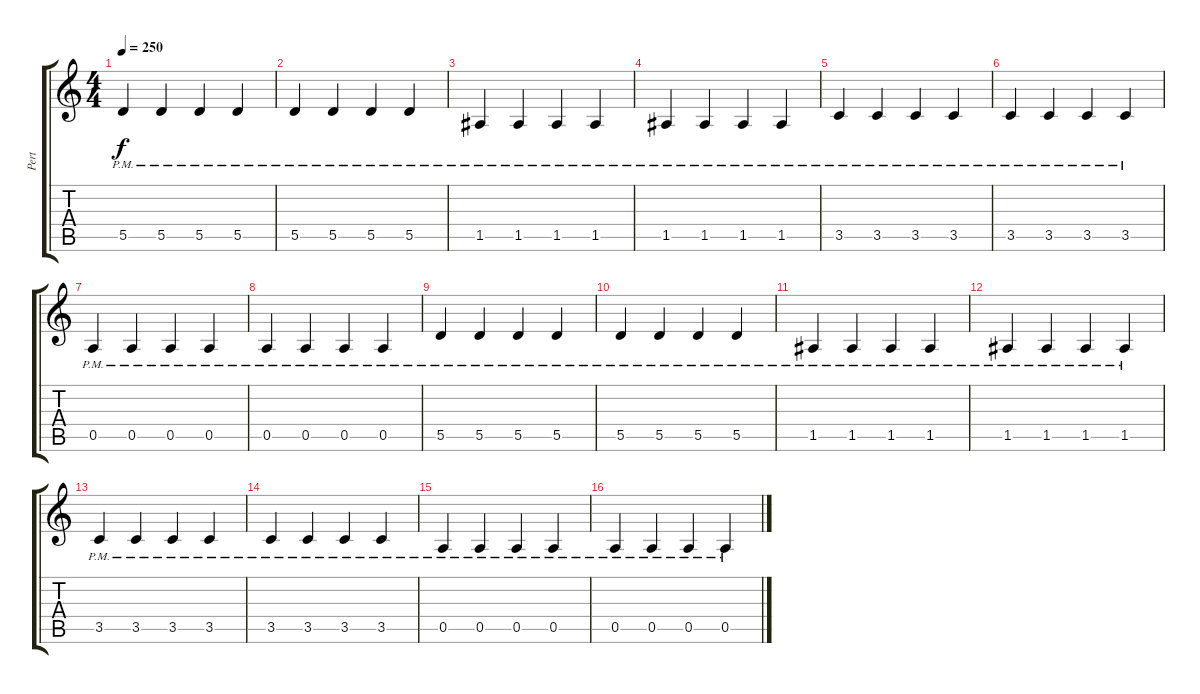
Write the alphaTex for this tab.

\track ("Pert" "Pert") {instrument electricbasspick}
\staff {score tabs}
\tuning (E4 B3 G3 D3 A2 E2) {hide}
\ts (4 4)
\tempo 250
\clef g2
\ks c
5.5{pm}.4{dy f} 5.5{pm}.4 5.5{pm}.4 5.5{pm}.4 |
5.5{pm}.4 5.5{pm}.4 5.5{pm}.4 5.5{pm}.4 |
1.5{pm}.4 1.5{pm}.4 1.5{pm}.4 1.5{pm}.4 |
1.5{pm}.4 1.5{pm}.4 1.5{pm}.4 1.5{pm}.4 |
3.5{pm}.4 3.5{pm}.4 3.5{pm}.4 3.5{pm}.4 |
3.5{pm}.4 3.5{pm}.4 3.5{pm}.4 3.5{pm}.4 |
0.5{pm}.4 0.5{pm}.4 0.5{pm}.4 0.5{pm}.4 |
0.5{pm}.4 0.5{pm}.4 0.5{pm}.4 0.5{pm}.4 |
5.5{pm}.4 5.5{pm}.4 5.5{pm}.4 5.5{pm}.4 |
5.5{pm}.4 5.5{pm}.4 5.5{pm}.4 5.5{pm}.4 |
1.5{pm}.4 1.5{pm}.4 1.5{pm}.4 1.5{pm}.4 |
1.5{pm}.4 1.5{pm}.4 1.5{pm}.4 1.5{pm}.4 |
3.5{pm}.4 3.5{pm}.4 3.5{pm}.4 3.5{pm}.4 |
3.5{pm}.4 3.5{pm}.4 3.5{pm}.4 3.5{pm}.4 |
0.5{pm}.4 0.5{pm}.4 0.5{pm}.4 0.5{pm}.4 |
0.5{pm}.4 0.5{pm}.4 0.5{pm}.4 0.5{pm}.4
